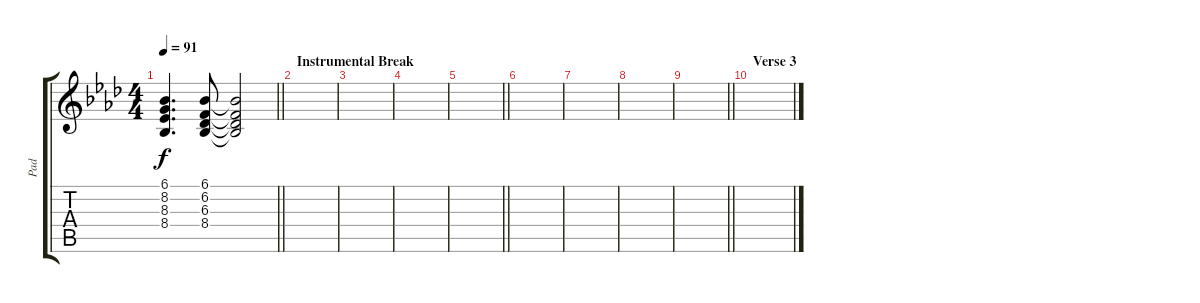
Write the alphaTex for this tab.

\track ("Pad" "Pad") {instrument pad3polysynth}
\staff {score tabs}
\tuning (E4 B3 G3 D3 A2 E2) {hide}
\ts (4 4)
\tempo 91
\clef g2
\barLineRight lightlight
\ks fminor
(6.1 8.2 8.3 8.4).4{d dy f} (6.1 6.2 6.3 8.4).8 (6.1{t} 6.2{t} 6.3{t} 8.4{t}).2 |
\section ("" "Instrumental Break")
|
|
|
\barLineRight lightlight
|
\section ("" " ")
|
|
|
\barLineRight lightlight
|
\section ("" "Verse 3")
